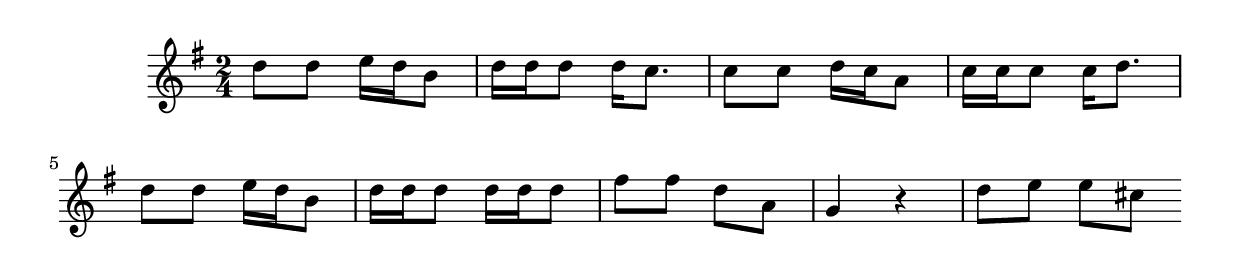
\version "2.14.0"
%{\header {
  title = "Let God's Saints Come In (Virginia)"
  composer = "anonymous"
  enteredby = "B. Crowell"
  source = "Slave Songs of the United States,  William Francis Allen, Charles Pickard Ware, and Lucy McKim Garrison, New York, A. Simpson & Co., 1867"
}%}
\score{{\key g \major
\time 2/4
%{\tempo 8=110
%}\relative d'' {
  d8 d e16 d b8 | d16 d d8 d16 c8. | c8 c d16 c a8 | c16 c c8 c16 d8. |
  d8 d e16 d b8 | d16 d d8 d16 d d8 |  fis8 fis d a | g4 r | d'8 e e cis \bar ":|"
}

}}